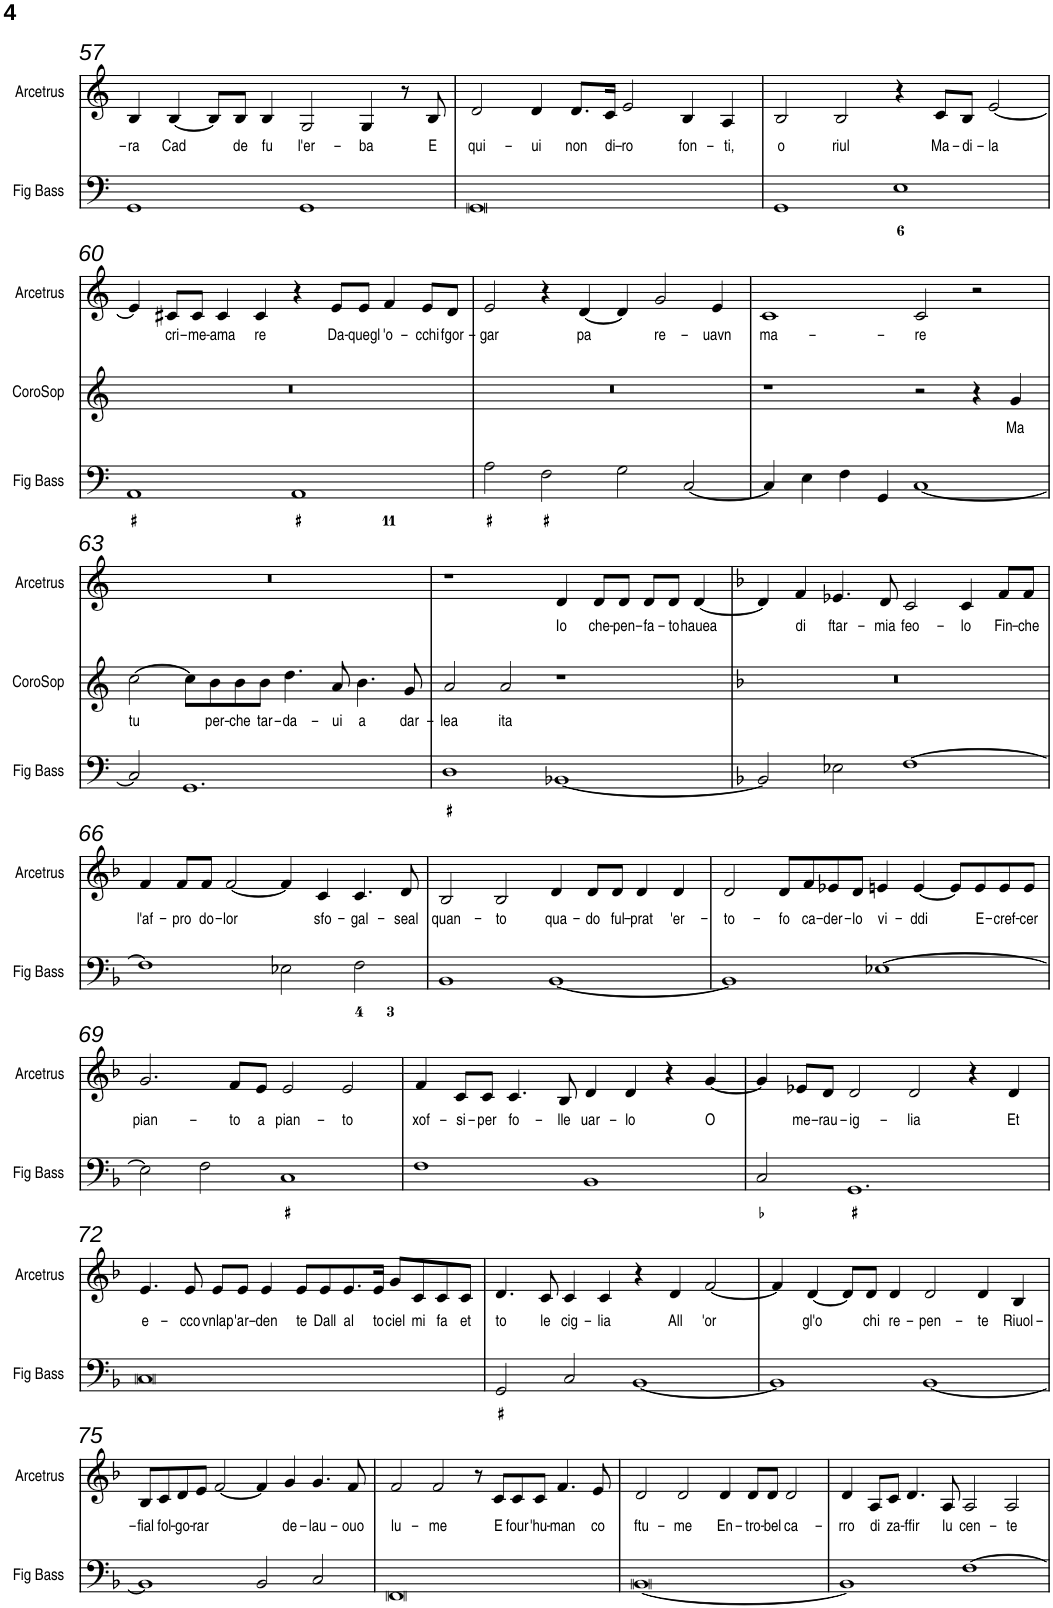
**kern	**kern	**text	**kern	**text
*part3	*part2	*part2	*part1	*part1
*staff3	*staff2	*staff2	*staff1	*staff1
*I"Fig Bass	*I"CoroSop	*	*I"Arcetrus	*
*I'Fig Bass	*I'CoroSop	*	*I'Arcetrus	*
!!LO:PB:g=z
*clefF4	*clefG2	*	*clefG2	*
*k[]	*k[]	*	*k[]	*
*M4/2	*M4/2	*	*M4/2	*
=57	=57	=57	=57	=57
!	!	!	!	!LO:LY:b
1GG	0r	.	4B/	-ra
!	!	!	!	!LO:LY:b
.	.	.	[4B/	Cad
.	.	.	8B/L]	.
!	!	!	!	!LO:LY:b
.	.	.	8B/J	de
!	!	!	!	!LO:LY:b
.	.	.	4B/	fu
!	!	!	!	!LO:LY:b
1GG	.	.	2G/	l'er-
!	!	!	!	!LO:LY:b
.	.	.	4G/	-ba
.	.	.	8r	.
!	!	!	!	!LO:LY:b
.	.	.	8B/	E
=58	=58	=58	=58	=58
!	!	!	!	!LO:LY:b
0GG	0r	.	2d/	qui-
!	!	!	!	!LO:LY:b
.	.	.	4d/	-ui
!	!	!	!	!LO:LY:b
.	.	.	8.d/L	non
!	!	!	!	!LO:LY:b
.	.	.	16c/Jk	di-
!	!	!	!	!LO:LY:b
.	.	.	2e/	-ro
!	!	!	!	!LO:LY:b
.	.	.	4B/	fon-
!	!	!	!	!LO:LY:b
.	.	.	4A/	-ti,
=59	=59	=59	=59	=59
!	!	!	!	!LO:LY:b
1GG	0r	.	2B/	o
!	!	!	!	!LO:LY:b
.	.	.	2B/	riul
1E	.	.	4r	.
!	!	!	!	!LO:LY:b
.	.	.	8c/L	Ma-
!	!	!	!	!LO:LY:b
.	.	.	8B/J	-di-
!	!	!	!	!LO:LY:b
.	.	.	[2e/	-la
!!LO:LB:g=z
=60	=60	=60	=60	=60
1AA	0r	.	4e/]	.
!	!	!	!	!LO:LY:b
.	.	.	8c#X/L	cri-
!	!	!	!	!LO:LY:b
.	.	.	8c#/J	-me-
!	!	!	!	!LO:LY:b
.	.	.	4c#/	-ama
!	!	!	!	!LO:LY:b
.	.	.	4c#/	re
1AA	.	.	4r	.
!	!	!	!	!LO:LY:b
.	.	.	8e/L	Da-
!	!	!	!	!LO:LY:b
.	.	.	8e/J	-quegl
!	!	!	!	!LO:LY:b
.	.	.	4f/	'o-
!	!	!	!	!LO:LY:b
.	.	.	8e/L	-cchi
!	!	!	!	!LO:LY:b
.	.	.	8d/J	fgor-
=61	=61	=61	=61	=61
!	!	!	!	!LO:LY:b
2A\	0r	.	2e/	-gar
2F\	.	.	4r	.
!	!	!	!	!LO:LY:b
.	.	.	[4d/	pa
2G\	.	.	4d/]	.
!	!	!	!	!LO:LY:b
.	.	.	2g/	re-
[2C/	.	.	.	.
!	!	!	!	!LO:LY:b
.	.	.	4e/	-uavn
=62	=62	=62	=62	=62
!	!	!	!	!LO:LY:b
4C/]	1r	.	1c	ma-
4E\	.	.	.	.
4F\	.	.	.	.
4GG/	.	.	.	.
!	!	!	!	!LO:LY:b
[1C	2r	.	2c/	-re
.	4r	.	2r	.
!	!	!LO:LY:b	!	!
.	4g/	Ma	.	.
!!LO:LB:g=z
=63	=63	=63	=63	=63
!	!	!LO:LY:b	!	!
2C/]	[2cc\	tu	0r	.
1.GG	8cc\L]	.	.	.
!	!	!LO:LY:b	!	!
.	8b\	per-	.	.
!	!	!LO:LY:b	!	!
.	8b\	-che	.	.
!	!	!LO:LY:b	!	!
.	8b\J	tar-	.	.
!	!	!LO:LY:b	!	!
.	4.dd\	-da-	.	.
!	!	!LO:LY:b	!	!
.	8a/	-ui	.	.
!	!	!LO:LY:b	!	!
.	4.b\	a	.	.
!	!	!LO:LY:b	!	!
.	8g/	dar-	.	.
=64	=64	=64	=64	=64
!	!	!LO:LY:b	!	!
1D	2a/	-lea	1r	.
!	!	!LO:LY:b	!	!
.	2a/	ita	.	.
!	!	!	!	!LO:LY:b
[1BB-X	1r	.	4d/	Io
!	!	!	!	!LO:LY:b
.	.	.	8d/L	che-
!	!	!	!	!LO:LY:b
.	.	.	8d/J	-pen-
!	!	!	!	!LO:LY:b
.	.	.	8d/L	-fa-
!	!	!	!	!LO:LY:b
.	.	.	8d/J	-to
!	!	!	!	!LO:LY:b
.	.	.	[4d/	hauea
=65	=65	=65	=65	=65
*k[b-]	*k[b-]	*	*k[b-]	*
2BB-/]	0r	.	4d/]	.
!	!	!	!	!LO:LY:b
.	.	.	4f/	di
!	!	!	!	!LO:LY:b
2E-X\	.	.	4.e-X/	ftar-
!	!	!	!	!LO:LY:b
.	.	.	8d/	-mia
!	!	!	!	!LO:LY:b
[1F	.	.	2c/	feo-
!	!	!	!	!LO:LY:b
.	.	.	4c/	-lo
!	!	!	!	!LO:LY:b
.	.	.	8f/L	Fin-
!	!	!	!	!LO:LY:b
.	.	.	8f/J	-che
!!LO:LB:g=z
=66	=66	=66	=66	=66
!	!	!	!	!LO:LY:b
1F]	0r	.	4f/	l'af-
!	!	!	!	!LO:LY:b
.	.	.	8f/L	-pro
!	!	!	!	!LO:LY:b
.	.	.	8f/J	do-
!	!	!	!	!LO:LY:b
.	.	.	[2f/	-lor
2E-X\	.	.	4f/]	.
!	!	!	!	!LO:LY:b
.	.	.	4c/	sfo-
!	!	!	!	!LO:LY:b
2F\	.	.	4.c/	-gal-
!	!	!	!	!LO:LY:b
.	.	.	8d/	-seal
=67	=67	=67	=67	=67
!	!	!	!	!LO:LY:b
1BB-	0r	.	2B-/	quan-
!	!	!	!	!LO:LY:b
.	.	.	2B-/	-to
!	!	!	!	!LO:LY:b
[1BB-	.	.	4d/	qua-
!	!	!	!	!LO:LY:b
.	.	.	8d/L	-do
!	!	!	!	!LO:LY:b
.	.	.	8d/J	ful-
!	!	!	!	!LO:LY:b
.	.	.	4d/	-prat
!	!	!	!	!LO:LY:b
.	.	.	4d/	'er-
=68	=68	=68	=68	=68
!	!	!	!	!LO:LY:b
1BB-]	0r	.	2d/	-to-
!	!	!	!	!LO:LY:b
.	.	.	8d/L	-fo
!	!	!	!	!LO:LY:b
.	.	.	8f/	ca-
!	!	!	!	!LO:LY:b
.	.	.	8e-X/	-der-
!	!	!	!	!LO:LY:b
.	.	.	8d/J	-lo
!	!	!	!	!LO:LY:b
[1E-X	.	.	4en/	vi-
!	!	!	!	!LO:LY:b
.	.	.	[4e/	-ddi
.	.	.	8e/L]	.
!	!	!	!	!LO:LY:b
.	.	.	8e/	E-
!	!	!	!	!LO:LY:b
.	.	.	8e/	-cref-
!	!	!	!	!LO:LY:b
.	.	.	8e/J	-cer
!!LO:LB:g=z
=69	=69	=69	=69	=69
!	!	!	!	!LO:LY:b
2E-\]	0r	.	2.g/	pian-
2F\	.	.	.	.
!	!	!	!	!LO:LY:b
.	.	.	8f/L	-to
!	!	!	!	!LO:LY:b
.	.	.	8e/J	a
!	!	!	!	!LO:LY:b
1C	.	.	2e/	pian-
!	!	!	!	!LO:LY:b
.	.	.	2e/	-to
=70	=70	=70	=70	=70
!	!	!	!	!LO:LY:b
1F	0r	.	4f/	xof-
!	!	!	!	!LO:LY:b
.	.	.	8c/L	-si-
!	!	!	!	!LO:LY:b
.	.	.	8c/J	-per
!	!	!	!	!LO:LY:b
.	.	.	4.c/	fo-
!	!	!	!	!LO:LY:b
.	.	.	8B-/	-lle
!	!	!	!	!LO:LY:b
1BB-	.	.	4d/	uar-
!	!	!	!	!LO:LY:b
.	.	.	4d/	-lo
.	.	.	4r	.
!	!	!	!	!LO:LY:b
.	.	.	[4g/	O
=71	=71	=71	=71	=71
2C/	0r	.	4g/]	.
!	!	!	!	!LO:LY:b
.	.	.	8e-X/L	me-
!	!	!	!	!LO:LY:b
.	.	.	8d/J	-rau-
!	!	!	!	!LO:LY:b
1.GG	.	.	2d/	-ig-
!	!	!	!	!LO:LY:b
.	.	.	2d/	-lia
.	.	.	4r	.
!	!	!	!	!LO:LY:b
.	.	.	4d/	Et
!!LO:LB:g=z
=72	=72	=72	=72	=72
!	!	!	!	!LO:LY:b
0C	0r	.	4.e/	e-
!	!	!	!	!LO:LY:b
.	.	.	8e/	-cco
!	!	!	!	!LO:LY:b
.	.	.	8e/L	vnlap
!	!	!	!	!LO:LY:b
.	.	.	8e/J	'ar-
!	!	!	!	!LO:LY:b
.	.	.	4e/	-den
!	!	!	!	!LO:LY:b
.	.	.	8e/L	te
!	!	!	!	!LO:LY:b
.	.	.	8e/	Dall
!	!	!	!	!LO:LY:b
.	.	.	8.e/	al
!	!	!	!	!LO:LY:b
.	.	.	16e/Jk	to
!	!	!	!	!LO:LY:b
.	.	.	8g/L	ciel
!	!	!	!	!LO:LY:b
.	.	.	8c/	mi
!	!	!	!	!LO:LY:b
.	.	.	8c/	fa
!	!	!	!	!LO:LY:b
.	.	.	8c/J	et
=73	=73	=73	=73	=73
!	!	!	!	!LO:LY:b
2GG/	0r	.	4.d/	to
!	!	!	!	!LO:LY:b
.	.	.	8c/	le
!	!	!	!	!LO:LY:b
2C/	.	.	4c/	cig-
!	!	!	!	!LO:LY:b
.	.	.	4c/	-lia
[1BB-	.	.	4r	.
!	!	!	!	!LO:LY:b
.	.	.	4d/	All
!	!	!	!	!LO:LY:b
.	.	.	[2f/	'or
=74	=74	=74	=74	=74
1BB-]	0r	.	4f/]	.
!	!	!	!	!LO:LY:b
.	.	.	[4d/	gl'o
.	.	.	8d/L]	.
!	!	!	!	!LO:LY:b
.	.	.	8d/J	chi
!	!	!	!	!LO:LY:b
.	.	.	4d/	re-
!	!	!	!	!LO:LY:b
[1BB-	.	.	2d/	-pen-
!	!	!	!	!LO:LY:b
.	.	.	4d/	-te
!	!	!	!	!LO:LY:b
.	.	.	4B-/	Riuol-
!!LO:LB:g=z
=75	=75	=75	=75	=75
!	!	!	!	!LO:LY:b
1BB-]	0r	.	8B-/L	-fial
!	!	!	!	!LO:LY:b
.	.	.	8c/	fol-
!	!	!	!	!LO:LY:b
.	.	.	8d/	-go-
!	!	!	!	!LO:LY:b
.	.	.	8e/J	-rar
.	.	.	[2f/	.
2BB-/	.	.	4f/]	.
!	!	!	!	!LO:LY:b
.	.	.	4g/	de-
!	!	!	!	!LO:LY:b
2C/	.	.	4.g/	-lau-
!	!	!	!	!LO:LY:b
.	.	.	8f/	-ouo
=76	=76	=76	=76	=76
!	!	!	!	!LO:LY:b
0FF	0r	.	2f/	lu-
!	!	!	!	!LO:LY:b
.	.	.	2f/	-me
.	.	.	8r	.
!	!	!	!	!LO:LY:b
.	.	.	8c/L	E
!	!	!	!	!LO:LY:b
.	.	.	8c/	four
!	!	!	!	!LO:LY:b
.	.	.	8c/J	'hu-
!	!	!	!	!LO:LY:b
.	.	.	4.f/	-man
!	!	!	!	!LO:LY:b
.	.	.	8e/	co
=77	=77	=77	=77	=77
!	!	!	!	!LO:LY:b
[0BB-	0r	.	2d/	ftu-
!	!	!	!	!LO:LY:b
.	.	.	2d/	-me
!	!	!	!	!LO:LY:b
.	.	.	4d/	En-
!	!	!	!	!LO:LY:b
.	.	.	8d/L	-tro-
!	!	!	!	!LO:LY:b
.	.	.	8d/J	-bel
!	!	!	!	!LO:LY:b
.	.	.	2d/	ca-
=78	=78	=78	=78	=78
!	!	!	!	!LO:LY:b
1BB-]	0r	.	4d/	-rro
!	!	!	!	!LO:LY:b
.	.	.	8A/L	di
!	!	!	!	!LO:LY:b
.	.	.	8c/J	za-
!	!	!	!	!LO:LY:b
.	.	.	4.d/	-ffir
!	!	!	!	!LO:LY:b
.	.	.	8A/	lu
!	!	!	!	!LO:LY:b
[1F	.	.	2A/	cen-
!	!	!	!	!LO:LY:b
.	.	.	2A/	-te
=	=	=	=	=
*-	*-	*-	*-	*-
